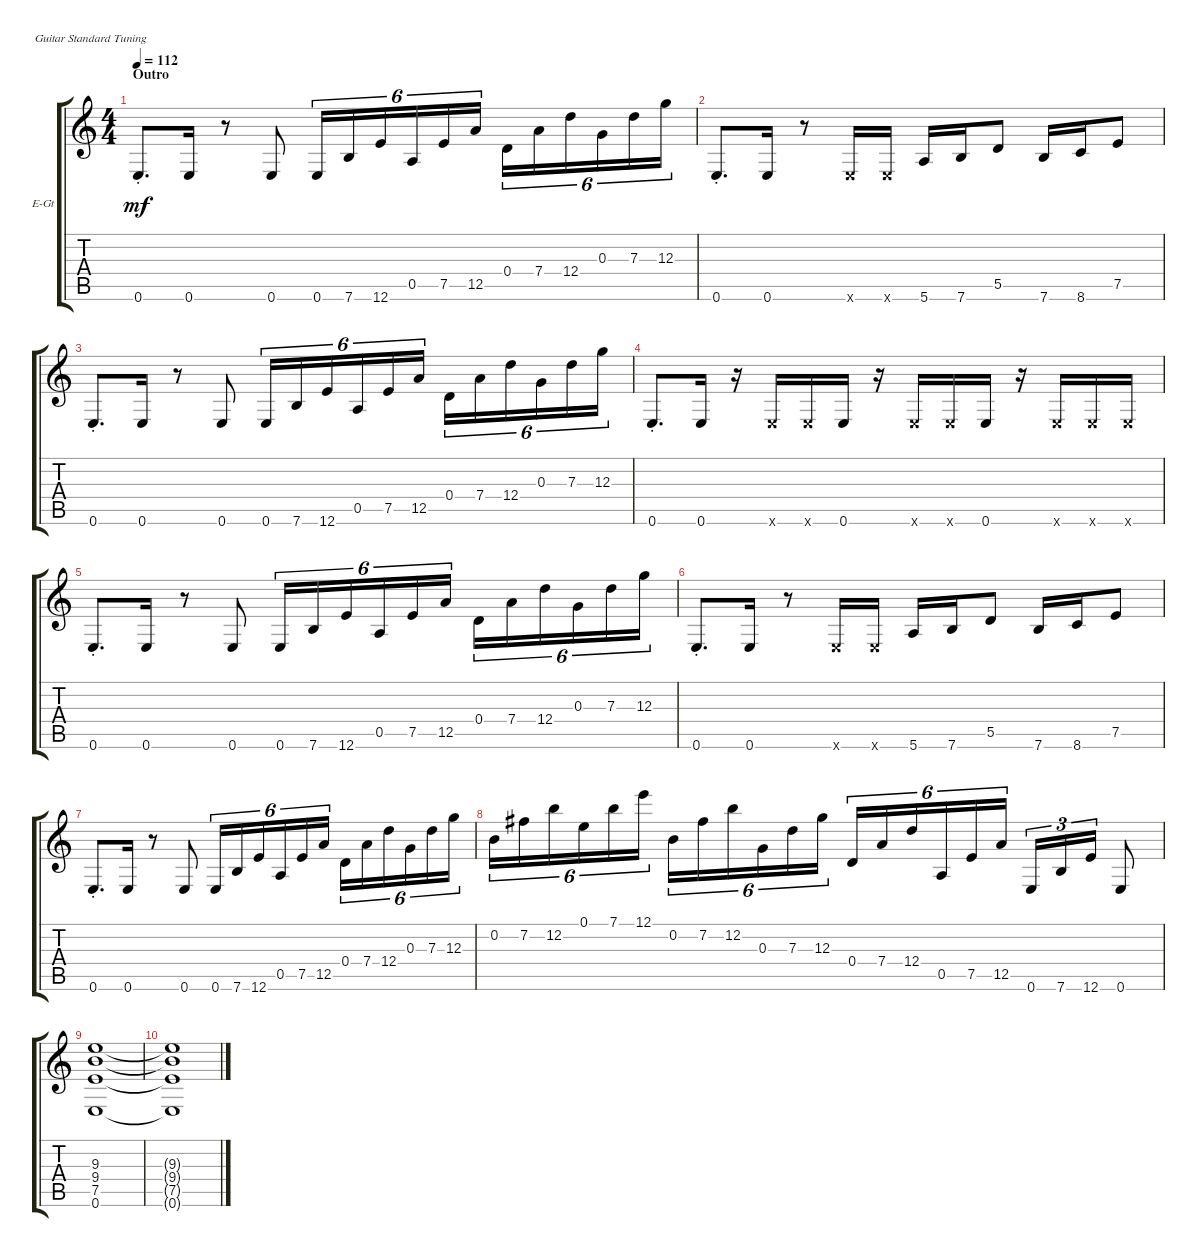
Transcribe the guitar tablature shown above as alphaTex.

\defaultSystemsLayout 4
\bracketExtendMode groupsimilarinstruments
\firstSystemTrackNameOrientation horizontal
\otherSystemsTrackNameOrientation horizontal
\track ("Lead" "E-Gt") {multiBarRest instrument distortionguitar}
\staff {score tabs}
\tuning (E4 B3 G3 D3 A2 E2)
\ts (4 4)
\section ("" "Outro")
\tempo 112
\clef g2
\ks c
0.6{st}.8{d dy mf} 0.6.16 r.8 0.6.8 0.6.16{tu (6 4)} 7.6.16{tu (6 4)} 12.6.16{tu (6 4)} 0.5.16{tu (6 4)} 7.5.16{tu (6 4)} 12.5.16{tu (6 4)} 0.4.16{tu (6 4)} 7.4.16{tu (6 4)} 12.4.16{tu (6 4)} 0.3.16{tu (6 4)} 7.3.16{tu (6 4)} 12.3.16{tu (6 4)} |
0.6{st}.8{d} 0.6.16 r.8 0.6{x}.16 0.6{x}.16 5.6.16 7.6.16 5.5.8 7.6.16 8.6.16 7.5.8 |
0.6{st}.8{d} 0.6.16 r.8 0.6.8 0.6.16{tu (6 4)} 7.6.16{tu (6 4)} 12.6.16{tu (6 4)} 0.5.16{tu (6 4)} 7.5.16{tu (6 4)} 12.5.16{tu (6 4)} 0.4.16{tu (6 4)} 7.4.16{tu (6 4)} 12.4.16{tu (6 4)} 0.3.16{tu (6 4)} 7.3.16{tu (6 4)} 12.3.16{tu (6 4)} |
0.6{st}.8{d} 0.6.16 r.16 0.6{x}.16 0.6{x}.16 0.6.16 r.16 0.6{x}.16 0.6{x}.16 0.6.16 r.16 0.6{x}.16 0.6{x}.16 0.6{x}.16 |
0.6{st}.8{d} 0.6.16 r.8 0.6.8 0.6.16{tu (6 4)} 7.6.16{tu (6 4)} 12.6.16{tu (6 4)} 0.5.16{tu (6 4)} 7.5.16{tu (6 4)} 12.5.16{tu (6 4)} 0.4.16{tu (6 4)} 7.4.16{tu (6 4)} 12.4.16{tu (6 4)} 0.3.16{tu (6 4)} 7.3.16{tu (6 4)} 12.3.16{tu (6 4)} |
0.6{st}.8{d} 0.6.16 r.8 0.6{x}.16 0.6{x}.16 5.6.16 7.6.16 5.5.8 7.6.16 8.6.16 7.5.8 |
0.6{st}.8{d} 0.6.16 r.8 0.6.8 0.6.16{tu (6 4)} 7.6.16{tu (6 4)} 12.6.16{tu (6 4)} 0.5.16{tu (6 4)} 7.5.16{tu (6 4)} 12.5.16{tu (6 4)} 0.4.16{tu (6 4)} 7.4.16{tu (6 4)} 12.4.16{tu (6 4)} 0.3.16{tu (6 4)} 7.3.16{tu (6 4)} 12.3.16{tu (6 4)} |
0.2.16{tu (6 4)} 7.2.16{tu (6 4)} 12.2.16{tu (6 4)} 0.1.16{tu (6 4)} 7.1.16{tu (6 4)} 12.1.16{tu (6 4)} 0.2.16{tu (6 4)} 7.2.16{tu (6 4)} 12.2.16{tu (6 4)} 0.3.16{tu (6 4)} 7.3.16{tu (6 4)} 12.3.16{tu (6 4)} 0.4.16{tu (6 4)} 7.4.16{tu (6 4)} 12.4.16{tu (6 4)} 0.5.16{tu (6 4)} 7.5.16{tu (6 4)} 12.5.16{tu (6 4)} 0.6.16{tu (3 2)} 7.6.16{tu (3 2)} 12.6.16{tu (3 2)} 0.6.8 |
(0.6 7.5 9.4 9.3).1 |
(9.3{t} 9.4{t} 7.5{t} 0.6{t}).1
